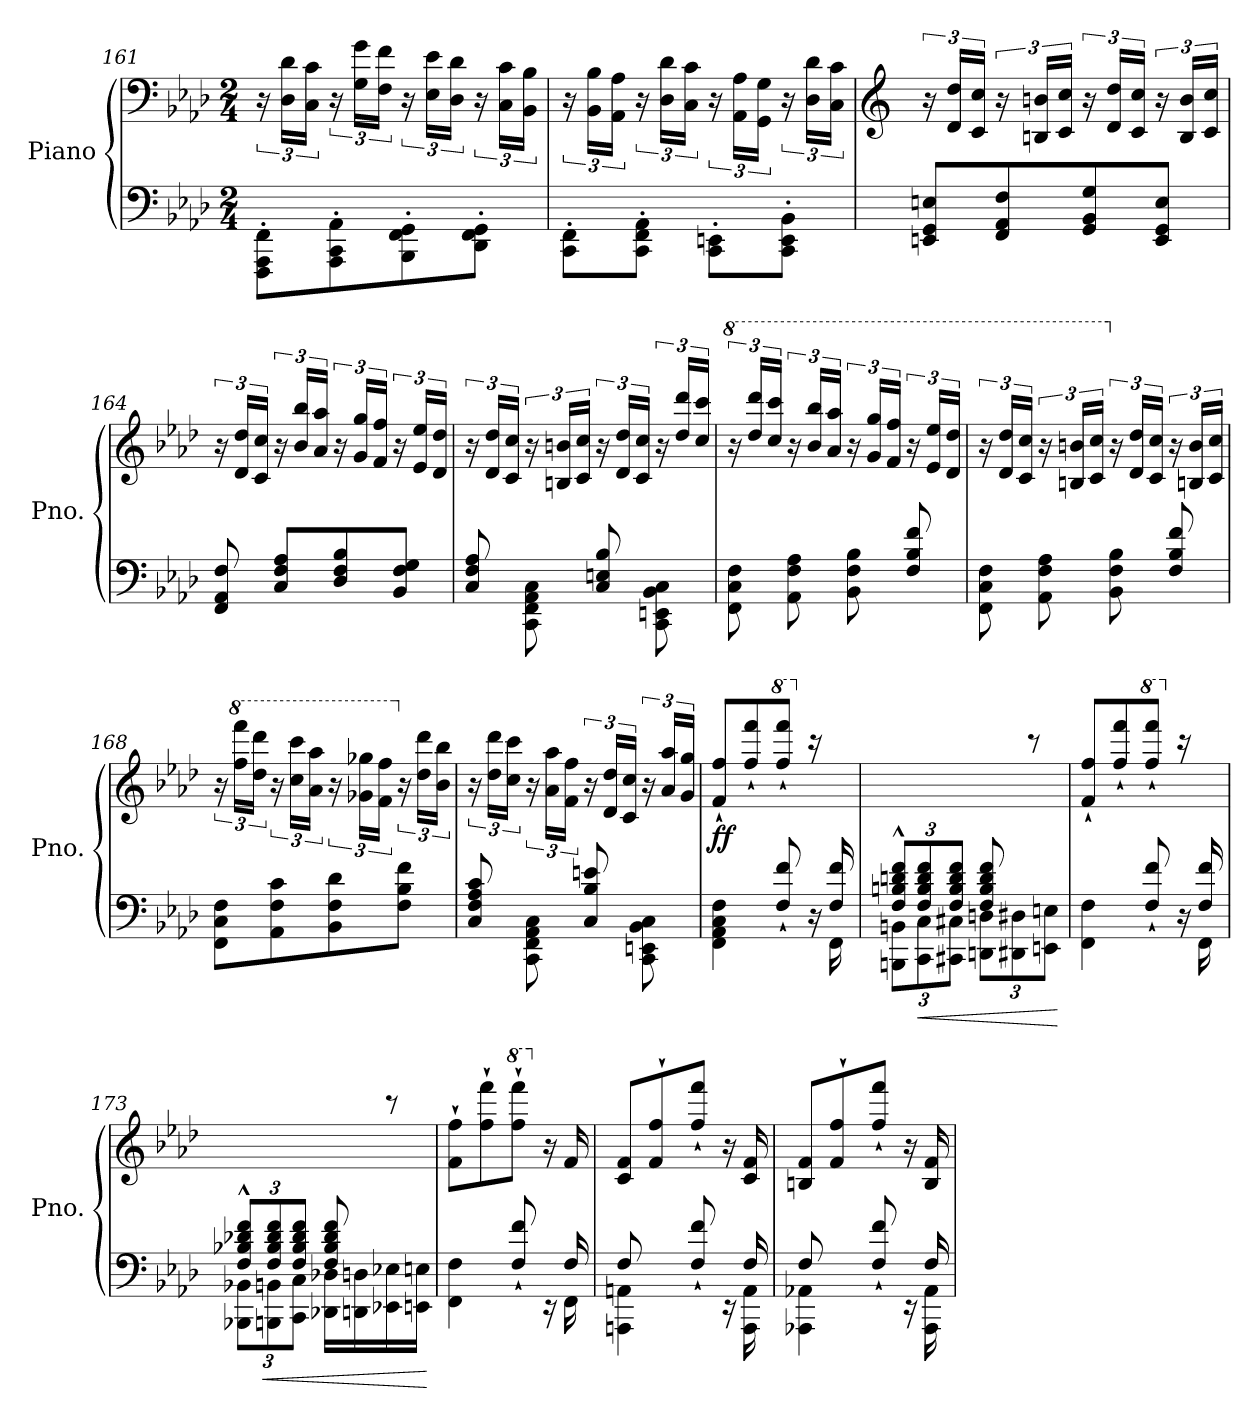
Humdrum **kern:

**kern	**kern	**dynam
*part1	*part1	*part1
*staff2	*staff1	*staff1/2
*I"Piano	*	*
*I'Pno.	*	*
!!LO:PB:g=z
*clefF4	*clefF4	*
*k[b-e-a-d-]	*k[b-e-a-d-]	*
*M2/4	*M2/4	*
=161	=161	=161
8FFF\' 8AAA-\' 8FF\'L	24r	.
.	24D-\ 24d-\LL	.
.	24C\ 24c\JJ	.
8AAA-\' 8CC\' 8AA-\'	24r	.
.	24G\ 24g\LL	.
.	24F\ 24f\JJ	.
8BBB-\' 8FF\' 8GG\'	24r	.
.	24E-\ 24e-\LL	.
.	24D-\ 24d-\JJ	.
8DD-\' 8FF\' 8GG\'J	24r	.
.	24C\ 24c\LL	.
.	24BB-\ 24B-\JJ	.
=162	=162	=162
8CC\' 8FF\'L	24r	.
.	24BB-\ 24B-\LL	.
.	24AA-\ 24A-\JJ	.
8CC\' 8FF\' 8AA-\'J	24r	.
.	24D-\ 24d-\LL	.
.	24C\ 24c\JJ	.
8CC\' 8EEn\'L	24r	.
.	24AA-\ 24A-\LL	.
.	24GG\ 24G\JJ	.
8CC\' 8EE\' 8BB-\'J	24r	.
.	24D-\ 24d-\LL	.
.	24C\ 24c\JJ	.
=163	=163	=163
*	*clefG2	*
8EEn/ 8GG/ 8En/L	24r	.
.	24d-/ 24dd-/LL	.
.	24c/ 24cc/JJ	.
8FF/ 8AA-/ 8F/	24r	.
.	24Bn/ 24bn/LL	.
.	24c/ 24cc/JJ	.
8GG/ 8BB-/ 8G/	24r	.
.	24d-/ 24dd-/LL	.
.	24c/ 24cc/JJ	.
8EE/ 8GG/ 8E/J	24r	.
.	24B/ 24b/LL	.
.	24c/ 24cc/JJ	.
!!LO:LB:g=z
=164	=164	=164
8FF/ 8AA-/ 8F/	24r	.
.	24d-/ 24dd-/LL	.
.	24c/ 24cc/JJ	.
8C/ 8F/ 8A-/L	24r	.
.	24b-/ 24bb-/LL	.
.	24a-/ 24aa-/JJ	.
8D-/ 8F/ 8B-/	24r	.
.	24g/ 24gg/LL	.
.	24f/ 24ff/JJ	.
8BB-/ 8F/ 8G/J	24r	.
.	24e-/ 24ee-/LL	.
.	24d-/ 24dd-/JJ	.
=165	=165	=165
8C/ 8F/ 8A-/	24r	.
.	24d-/ 24dd-/LL	.
.	24c/ 24cc/JJ	.
8CC\ 8FF\ 8AA-\ 8C\	24r	.
.	24Bn/ 24bn/LL	.
.	24c/ 24cc/JJ	.
8C/ 8En/ 8B-/	24r	.
.	24d-/ 24dd-/LL	.
.	24c/ 24cc/JJ	.
8CC\ 8EEn\ 8BB-\ 8C\	24r	.
.	24dd-/ 24ddd-/LL	.
.	24cc/ 24ccc/JJ	.
=166	=166	=166
*	*8va	*
8FF\ 8C\ 8F\	24r	.
.	24ddd-/ 24dddd-/LL	.
.	24ccc/ 24cccc/JJ	.
8AA-\ 8F\ 8A-\	24r	.
.	24bb-/ 24bbb-/LL	.
.	24aa-/ 24aaa-/JJ	.
8BB-\ 8F\ 8B-\	24r	.
.	24gg/ 24ggg/LL	.
.	24ff/ 24fff/JJ	.
8F/ 8B-/ 8f/	24r	.
.	24ee-/ 24eee-/LL	.
.	24dd-/ 24ddd-/JJ	.
!!LO:LB:g=z
=167	=167	=167
8FF\ 8C\ 8F\	24r	.
.	24dd-/ 24ddd-/LL	.
.	24cc/ 24ccc/JJ	.
8AA-\ 8F\ 8A-\	24r	.
.	24bn/ 24bbn/LL	.
.	24cc/ 24ccc/JJ	.
*	*X8va	*
8BB-\ 8F\ 8B-\	24r	.
.	24d-/ 24dd-/LL	.
.	24c/ 24cc/JJ	.
8F/ 8B-/ 8f/	24r	.
.	24Bn/ 24b/LL	.
.	24c/ 24cc/JJ	.
=168	=168	=168
8FF\ 8C\ 8F\L	24r	.
*	*8va	*
.	24fff\ 24ffff\LL	.
.	24ddd-\ 24dddd-\JJ	.
8AA-\ 8F\ 8c\	24r	.
.	24ccc\ 24cccc\LL	.
.	24aa-\ 24aaa-\JJ	.
8BB-\ 8F\ 8d-\	24r	.
.	24gg-X\ 24ggg-X\LL	.
.	24ff\ 24fff\JJ	.
*	*X8va	*
8F\ 8B-\ 8f\J	24r	.
.	24dd-\ 24ddd-\LL	.
.	24b-\ 24bb-\JJ	.
=169	=169	=169
8C/ 8F/ 8A-/ 8c/	24r	.
.	24dd-\ 24ddd-\LL	.
.	24cc\ 24ccc\JJ	.
8CC\ 8FF\ 8AA-\ 8C\	24r	.
.	24a-\ 24aa-\LL	.
.	24f\ 24ff\JJ	.
8C/ 8B-/ 8en/	24r	.
.	24d-/ 24dd-/LL	.
.	24c/ 24cc/JJ	.
8CC\ 8EEn\ 8BB-\ 8C\	24r	.
.	24a-/ 24aa-/LL	.
.	24g/ 24gg/JJ	.
=170	=170	=170
*^	*	*
!	!	!	!LO:DY:b
4..ryy	4FF\ 4AA-\ 4C\ 4F\	8f/` 8ff/`L	ff
.	.	8ff/` 8fff/`	.
*	*	*8va	*
.	8F/` 8f/`	8fff/` 8ffff/`J	.
*	*	*X8va	*
.	16r	16rccc	.
16F/ 16f/	16FF\	16ryy	.
!!LO:LB:g=z
=171	=171	=171	=171
*Xbrackettup	*	*	*
12F/^^ 12Bn/^^ 12dn/^^ 12f/^^L	12BBBn\ 12BBn\L	4.ryy	.
!	!	!	!LO:HP:b=2
12F/ 12B/ 12d/ 12f/	12CC\ 12C\	.	<
12F/ 12B/ 12d/ 12f/J	12CC#X\ 12C#X\J	.	.
8F/ 8B/ 8d/ 8f/	12DDn\ 12Dn\L	.	.
.	12DD#X\ 12D#X\	.	.
8ryy	.	8rccc	.
.	12EEn\ 12En\J	.	.
*v	*v	*	*
.	.	[
=172	=172	=172
*^	*	*
4..ryy	4FF\ 4F\	8f/` 8ff/`L	.
.	.	8ff/` 8fff/`	.
*	*	*8va	*
.	8F/` 8f/`	8fff/` 8ffff/`J	.
*	*	*X8va	*
.	16r	16rccc	.
16F/ 16f/	16FF\	16ryy	.
=173	=173	=173	=173
12F/^^ 12B-X/^^ 12d-X/^^ 12f/^^L	12BBB-X\ 12BB-X\L	4.ryy	.
!	!	!	!LO:HP:b=2
12F/ 12B-/ 12d-/ 12f/	12BBBn\ 12BBn\	.	<
12F/ 12B-/ 12d-/ 12f/J	12CC\ 12C\J	.	.
8F/ 8B-/ 8d-/ 8f/	16DD-X\ 16D-X\LL	.	.
.	16DDn\ 16Dn\	.	.
8ryy	16EE-X\ 16E-X\	8rccc	.
.	16EEn\ 16En\JJ	.	.
*v	*v	*	*
.	.	[
=174	=174	=174
*^	*	*
4FF\ 4F\	4..ryy	8f\` 8ff\`L	.
.	.	8ff\` 8fff\`	.
*	*	*8va	*
8F/` 8f/`	.	8fff\` 8ffff\`J	.
*	*	*X8va	*
16rEE	.	16r	.
16FF\	16F/	16f/	.
=175	=175	=175	=175
*	*	*^	*
4AAAn\ 4AAn\	8F/L	8c/ 8f/L	8ryy	.
.	16ryy	8f/` 8ff/`	8f\J	.
*v	*v	*	*	*
8F/` 8f/`	8ff/` 8fff/`J	4ryy	.
16rEE	16r	.	.
*^	*	*	*
16AAA\ 16AA\	16F/	16c/ 16f/	.	.
!!LO:LB:g=z	!!
=176	=176	=176	=176	=176
4AAA-X\ 4AA-X\	8F/L	8Bn/ 8f/L	8ryy	.
.	16ryy	8f/` 8ff/`	8f\J	.
*v	*v	*	*	*
8F/` 8f/`	8ff/` 8fff/`J	4ryy	.
16rEE	16r	.	.
*^	*	*	*
16AAA-\ 16AA-\	16F/	16B/ 16f/	.	.
*v	*v	*	*	*
*	*v	*v	*
=	=	=
*-	*-	*-
